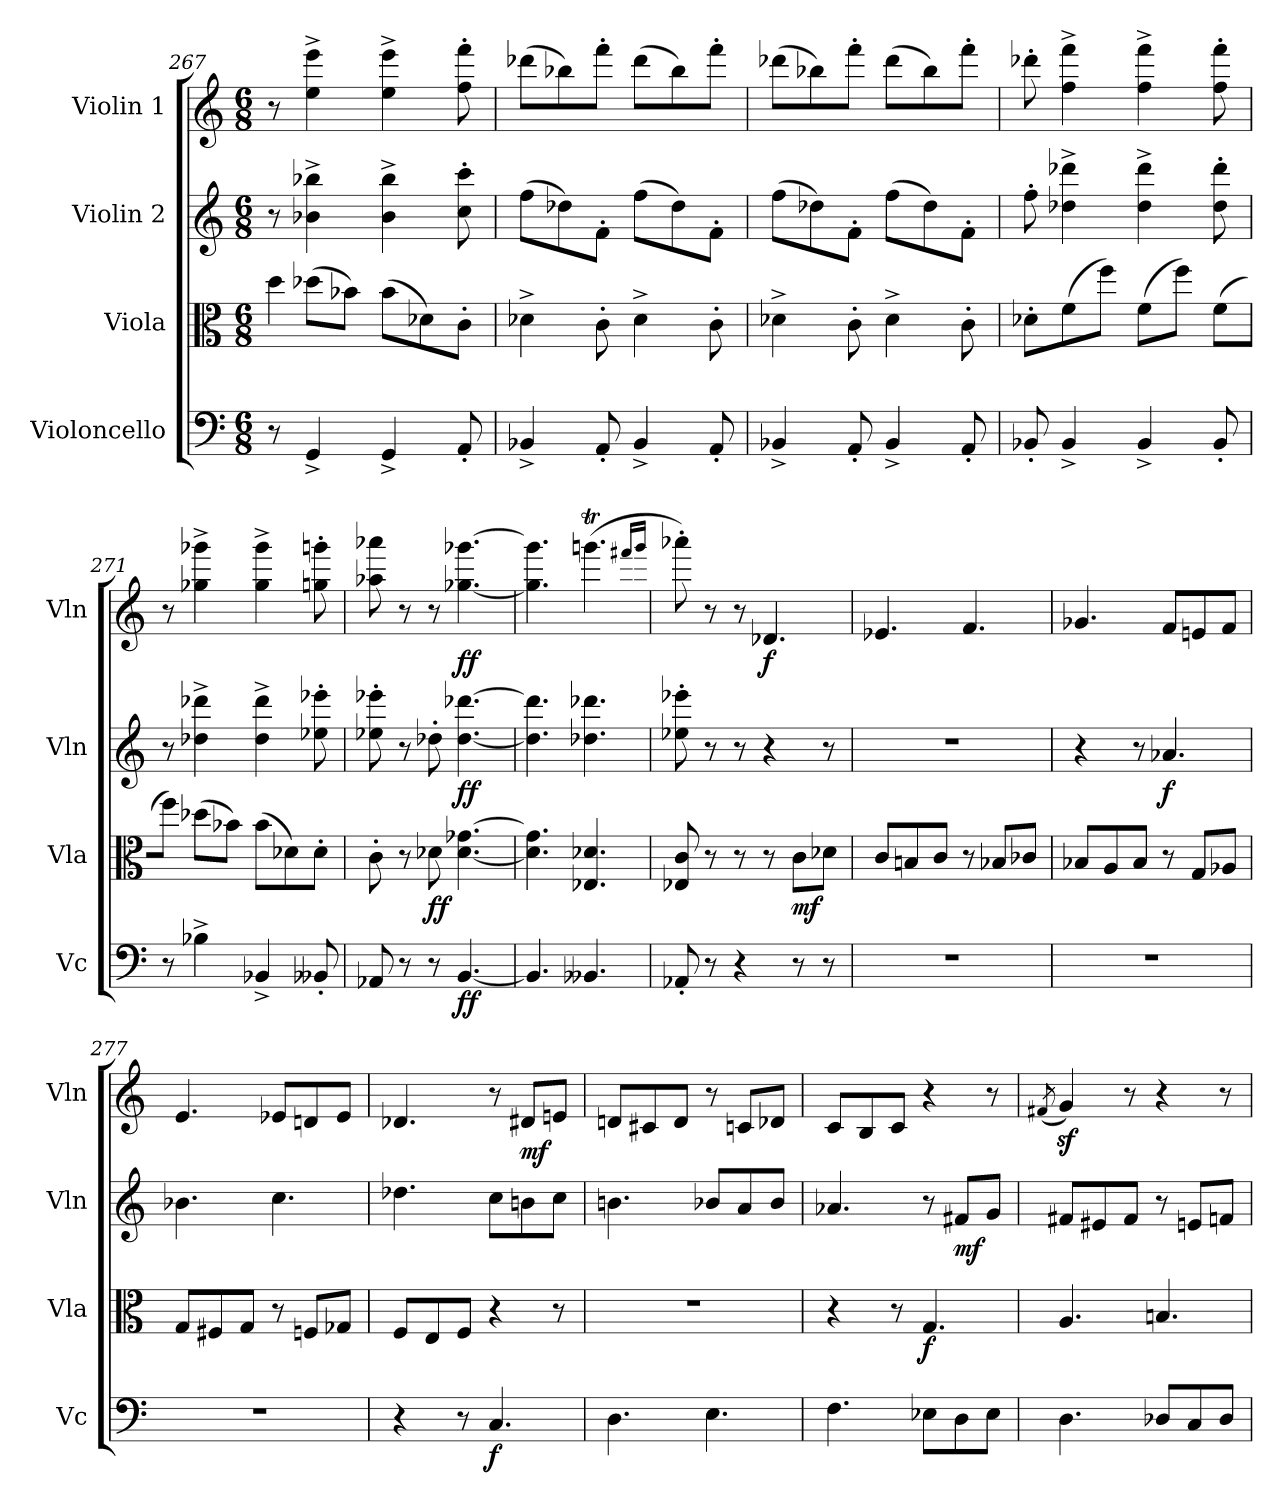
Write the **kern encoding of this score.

**kern	**dynam	**kern	**dynam	**kern	**dynam	**kern	**dynam
*part4	*part4	*part3	*part3	*part2	*part2	*part1	*part1
*staff4	*staff4	*staff3	*staff3	*staff2	*staff2	*staff1	*staff1
*I"Violoncello	*	*I"Viola	*	*I"Violin 2	*	*I"Violin 1	*
*I'Vc	*	*I'Vla	*	*I'Vln	*	*I'Vln	*
*clefF4	*	*clefC3	*	*clefG2	*	*clefG2	*
*k[]	*	*k[]	*	*k[]	*	*k[]	*
*M6/8	*	*M6/8	*	*M6/8	*	*M6/8	*
=267	=267	=267	=267	=267	=267	=267	=267
8r	.	8dd\J	.	8r	.	8r	.
4GG^/	.	(8dd-X\L	.	4b-X\^ 4bb-X\^	.	4ee\^ 4eee\^	.
.	.	8b-X\J)	.	.	.	.	.
4GG^/	.	(8b-\L	.	4b-\^ 4bb-\^	.	4ee\^ 4eee\^	.
.	.	8d-X\)	.	.	.	.	.
8AA'/	.	8c'\J	.	8cc\' 8ccc\'	.	8ff\' 8fff\'	.
=268	=268	=268	=268	=268	=268	=268	=268
4BB-X^/	.	4d-X^\	.	(8ff\L	.	(8ddd-X\L	.
.	.	.	.	8dd-X\)	.	8bb-X\)	.
8AA'/	.	8c'\	.	8f'\J	.	8fff'\J	.
4BB-^/	.	4d-^\	.	(8ff\L	.	(8ddd-\L	.
.	.	.	.	8dd-\)	.	8bb-\)	.
8AA'/	.	8c'\	.	8f'\J	.	8fff'\J	.
!!LO:LB:g=z
=269	=269	=269	=269	=269	=269	=269	=269
4BB-X^/	.	4d-X^\	.	(8ff\L	.	(8ddd-X\L	.
.	.	.	.	8dd-X\)	.	8bb-X\)	.
8AA'/	.	8c'\	.	8f'\J	.	8fff'\J	.
4BB-^/	.	4d-^\	.	(8ff\L	.	(8ddd-\L	.
.	.	.	.	8dd-\)	.	8bb-\)	.
8AA'/	.	8c'\	.	8f'\J	.	8fff'\J	.
=270	=270	=270	=270	=270	=270	=270	=270
8BB-X'/	.	8d-X'\L	.	8ff'\	.	8ddd-X'\	.
4BB-^/	.	(8f\	.	4dd-X\^ 4ddd-X\^	.	4ff\^ 4fff\^	.
.	.	8ff\J)	.	.	.	.	.
4BB-^/	.	(8f\L	.	4dd-\^ 4ddd-\^	.	4ff\^ 4fff\^	.
.	.	8ff\J)	.	.	.	.	.
8BB-'/	.	(8f\L	.	8dd-\' 8ddd-\'	.	8ff\' 8fff\'	.
=271	=271	=271	=271	=271	=271	=271	=271
8r	.	8ff\J)	.	8r	.	8r	.
4B-X^\	.	(8dd-X\L	.	4dd-X\^ 4ddd-X\^	.	4gg-X\^ 4ggg-X\^	.
.	.	8b-X\J)	.	.	.	.	.
4BB-X^/	.	(8b-\L	.	4dd-\^ 4ddd-\^	.	4gg-\^ 4ggg-\^	.
.	.	8d-X\)	.	.	.	.	.
8BB--X'/	.	8d-'\J	.	8ee-X\' 8eee-X\'	.	8ggn\' 8gggn\'	.
=272	=272	=272	=272	=272	=272	=272	=272
8AA-X/	.	8c'\	.	8ee-X\' 8eee-X\'	.	8aa-X\ 8aaa-X\	.
8r	.	8r	.	8r	.	8r	.
!	!	!	!LO:DY:b	!	!	!	!
8r	.	8d-X\	ff	8dd-X'\	.	8r	.
!	!LO:DY:b	!	!	!	!LO:DY:b	!	!LO:DY:b
[4.BB/	ff	[<4.d-\ [>4.g-X\	.	[<4.dd-\ [>4.ddd-X\	ff	[4.gg-X\ [4.ggg-X\	ff
=273	=273	=273	=273	=273	=273	=273	=273
4.BB/]	.	4.d-\] 4.g-\]	.	4.dd-\] 4.ddd-\]	.	4.gg-\] 4.ggg-\]	.
4.BB--X/	.	4.E-X/ 4.d-X/	.	4.dd-X\ 4.ddd-X\	.	(4.gggnT\	.
.	.	.	.	.	.	16qfff#X/LL	.
.	.	.	.	.	.	16qggg/JJ	.
=274	=274	=274	=274	=274	=274	=274	=274
8AA-X'/	.	8E-X/ 8c/	.	8ee-X\' 8eee-X\'	.	8aaa-X'\)	.
8r	.	8r	.	8r	.	8r	.
4r	.	8r	.	8r	.	8r	.
!	!	!	!	!	!	!	!LO:DY:b
.	.	8r	.	4r	.	4.d-X/	f
!	!	!	!LO:DY:b	!	!	!	!
8r	.	8c\L	mf	.	.	.	.
8r	.	8d-X\J	.	8r	.	.	.
!!LO:LB:g=z
=275	=275	=275	=275	=275	=275	=275	=275
2.r	.	8c/L	.	2.r	.	4.e-X/	.
.	.	8Bn/	.	.	.	.	.
.	.	8c/J	.	.	.	.	.
.	.	8r	.	.	.	4.f/	.
.	.	8B-X/L	.	.	.	.	.
.	.	8c-X/J	.	.	.	.	.
=276	=276	=276	=276	=276	=276	=276	=276
2.r	.	8B-X/L	.	4r	.	4.g-X/	.
.	.	8A/	.	.	.	.	.
.	.	8B-/J	.	8r	.	.	.
!	!	!	!	!	!LO:DY:b	!	!
.	.	8r	.	4.a-X/	f	8f/L	.
.	.	8G/L	.	.	.	8en/	.
.	.	8A-X/J	.	.	.	8f/J	.
=277	=277	=277	=277	=277	=277	=277	=277
2.r	.	8G/L	.	4.b-X\	.	4.e/	.
.	.	8F#X/	.	.	.	.	.
.	.	8G/J	.	.	.	.	.
.	.	8r	.	4.cc\	.	8e-X/L	.
.	.	8Fn/L	.	.	.	8dn/	.
.	.	8G-X/J	.	.	.	8e-/J	.
=278	=278	=278	=278	=278	=278	=278	=278
4r	.	8F/L	.	4.dd-X\	.	4.d-X/	.
.	.	8E/	.	.	.	.	.
8r	.	8F/J	.	.	.	.	.
!	!LO:DY:b	!	!	!	!	!	!
4.C/	f	4r	.	8cc\L	.	8r	.
!	!	!	!	!	!	!	!LO:DY:b
.	.	.	.	8bn\	.	8d#X/L	mf
.	.	8r	.	8cc\J	.	8en/J	.
=279	=279	=279	=279	=279	=279	=279	=279
4.D\	.	2.r	.	4.bn\	.	8dn/L	.
.	.	.	.	.	.	8c#X/	.
.	.	.	.	.	.	8d/J	.
4.E\	.	.	.	8b-X/L	.	8r	.
.	.	.	.	8a/	.	8cn/L	.
.	.	.	.	8b-/J	.	8d-X/J	.
=280	=280	=280	=280	=280	=280	=280	=280
4.F\	.	4r	.	4.a-X/	.	8c/L	.
.	.	.	.	.	.	8B/	.
.	.	8r	.	.	.	8c/J	.
!	!	!	!LO:DY:b	!	!	!	!
8E-X\L	.	4.G/	f	8r	.	4r	.
!	!	!	!	!	!LO:DY:b	!	!
8D\	.	.	.	8f#X/L	mf	.	.
8E-\J	.	.	.	8g/J	.	8r	.
!!LO:PB:g=z
=281	=281	=281	=281	=281	=281	=281	=281
.	.	.	.	.	.	(8qf#X/	.
4.D\	.	4.A/	.	8f#X/L	.	4gz</)	.
.	.	.	.	8e#X/	.	.	.
.	.	.	.	8f#/J	.	8r	.
8D-X/L	.	4.Bn/	.	8r	.	4r	.
8C/	.	.	.	8en/L	.	.	.
8D-/J	.	.	.	8fn/J	.	8r	.
=	=	=	=	=	=	=	=
*-	*-	*-	*-	*-	*-	*-	*-
